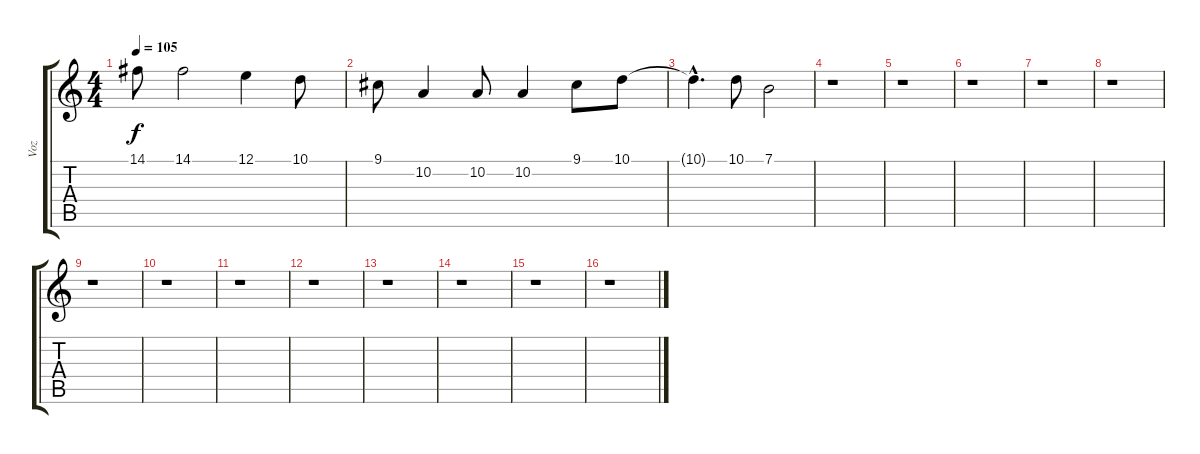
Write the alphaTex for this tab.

\track ("Voz" "Voz") {instrument sopranosax}
\staff {score tabs}
\tuning (E4 B3 G3 D3 A2 E2) {hide}
\ts (4 4)
\tempo 105
\clef g2
\ks c
14.1{t}.8{dy f} 14.1.2 12.1.4 10.1.8 |
9.1.8 10.2.4 10.2.8 10.2.4 9.1.8 10.1.8 |
10.1{hac t}.4{d} 10.1.8 7.1.2 |
r.1 |
r.1 |
r.1 |
r.1 |
r.1 |
r.1 |
r.1 |
r.1 |
r.1 |
r.1 |
r.1 |
r.1 |
r.1
